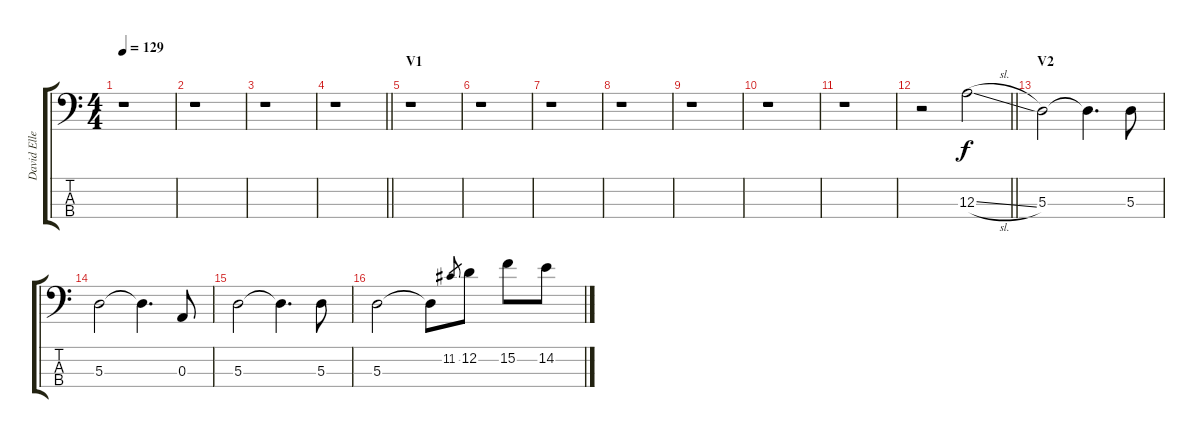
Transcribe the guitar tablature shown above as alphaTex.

\track ("David Ellefson (Bass)" "David Elle") {instrument electricbassfinger}
\staff {score tabs}
\tuning (G2 D2 A1 E1) {hide}
\ts (4 4)
\tempo 129
\clef f4
\ks c
r.1{dy f instrument electricbassfinger} |
r.1 |
r.1 |
\barLineRight lightlight
r.1 |
\section ("" "V1")
r.1 |
r.1 |
r.1 |
r.1 |
r.1 |
r.1 |
r.1 |
\barLineRight lightlight
r.2 12.3{sl}.2 |
\section ("" "V2")
5.3.2 5.3{t}.4{d} 5.3.8 |
5.3.2 5.3{t}.4{d} 0.3.8 |
5.3.2 5.3{t}.4{d} 5.3.8 |
5.3.2 5.3{t}.8 11.2.8{gr} 12.2.8 15.2.8 14.2.8
